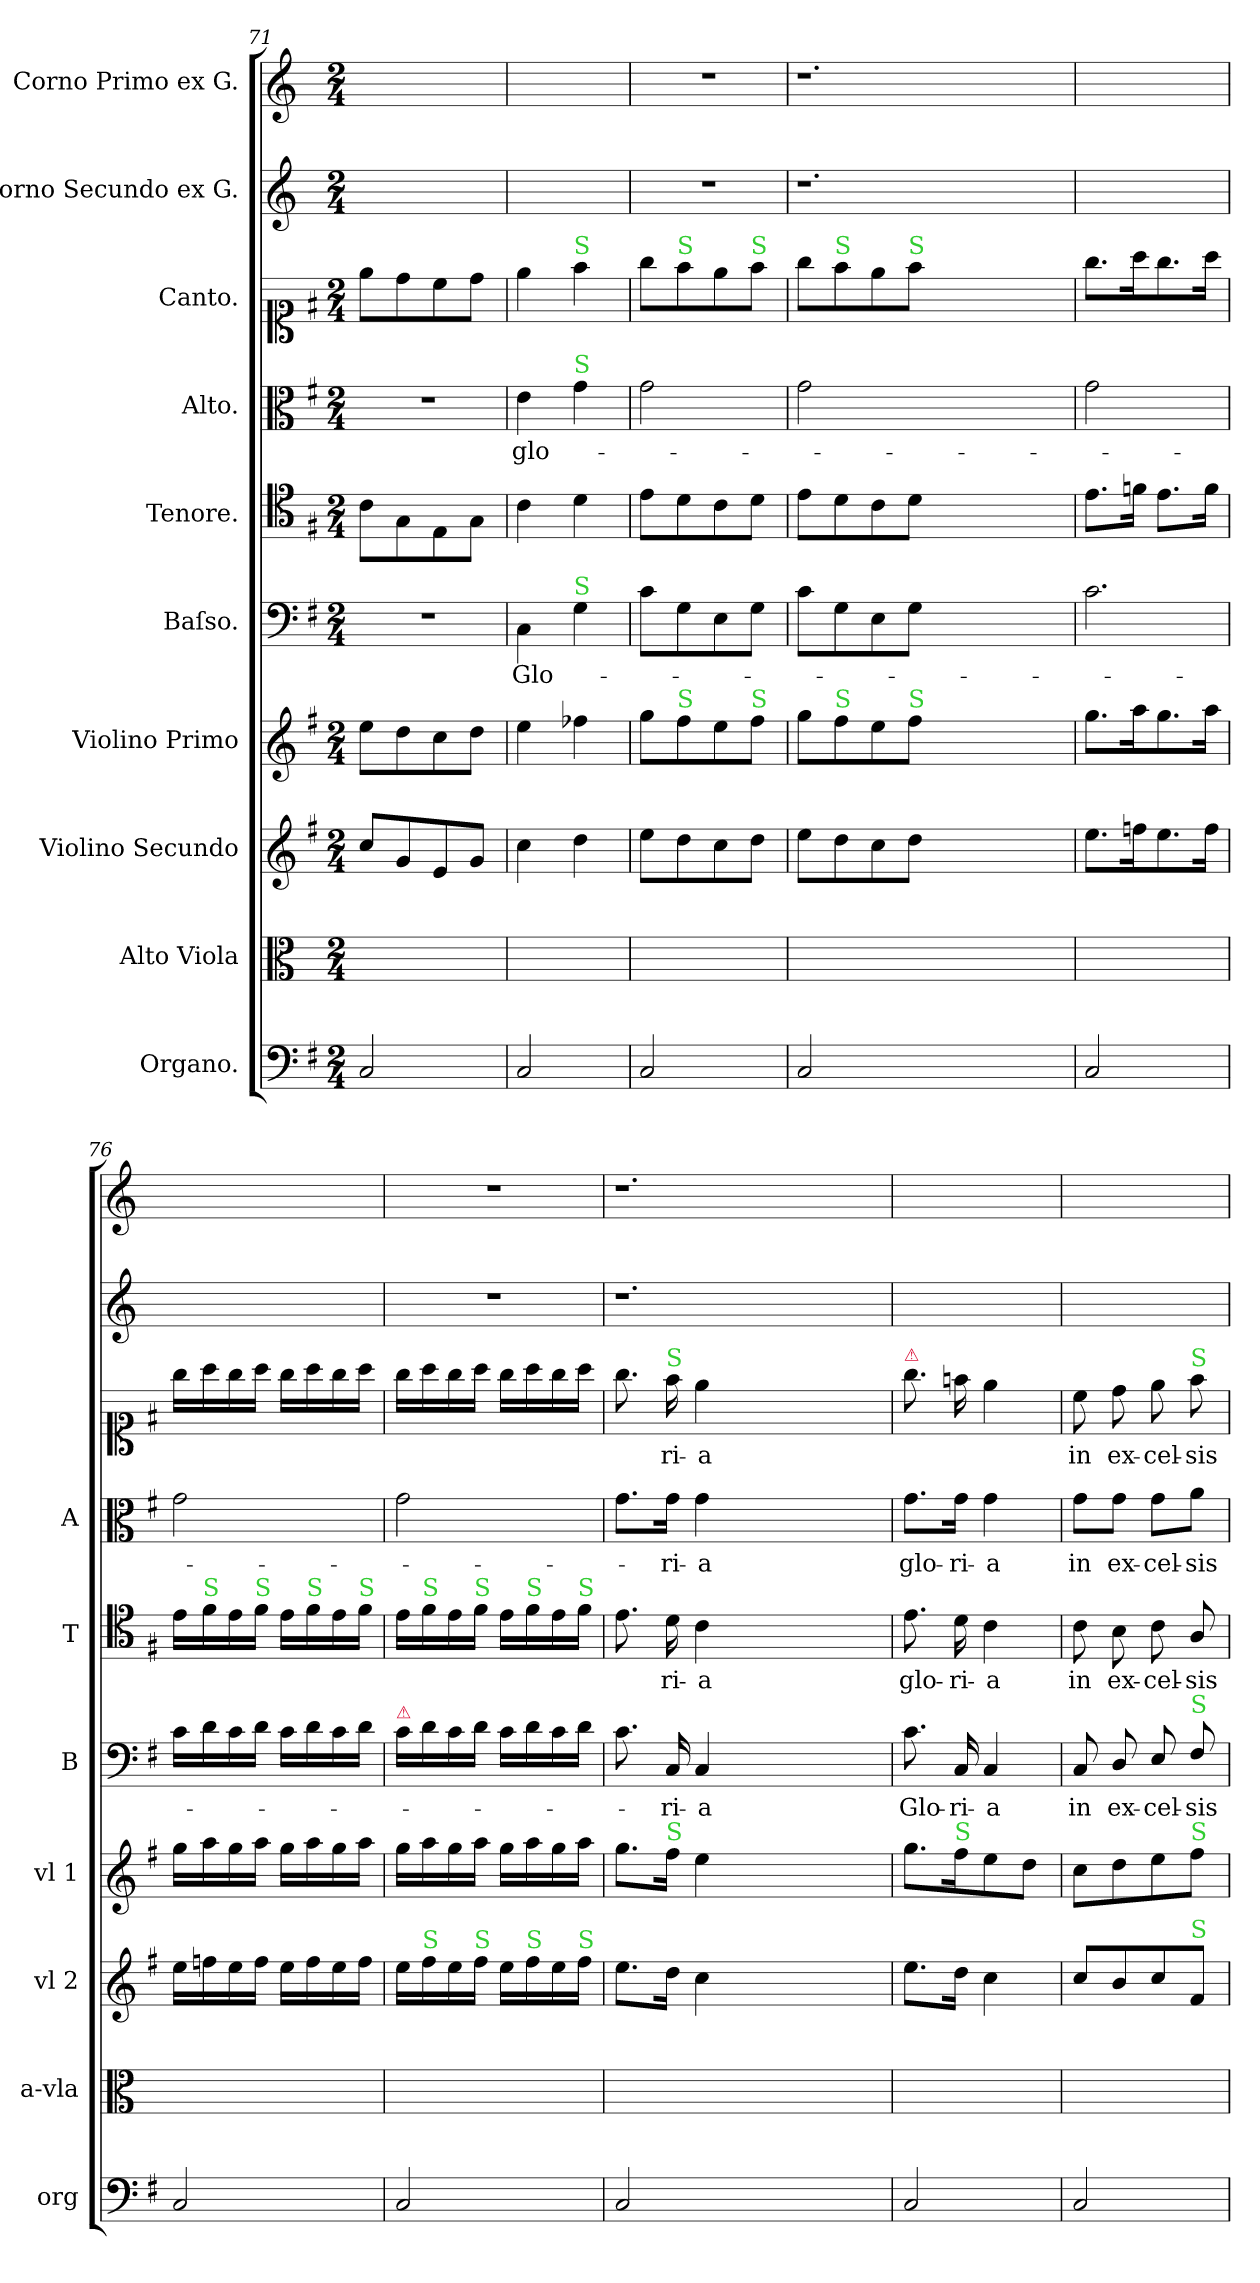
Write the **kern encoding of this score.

**kern	**kern	**kern	**kern	**kern	**text	**kern	**text	**kern	**text	**kern	**text	**kern	**kern
*part10	*part9	*part8	*part7	*part6	*part6	*part5	*part5	*part4	*part4	*part3	*part3	*part2	*part1
*staff10	*staff9	*staff8	*staff7	*staff6	*staff6	*staff5	*staff5	*staff4	*staff4	*staff3	*staff3	*staff2	*staff1
*I"Organo.	*I"Alto Viola	*I"Violino Secundo	*I"Violino Primo	*I"Baſso.	*	*I"Tenore.	*	*I"Alto.	*	*I"Canto.	*	*I"Corno Secundo ex G.	*I"Corno Primo ex G.
*I'org	*I'a-vla	*I'vl 2	*I'vl 1	*I'B	*	*I'T	*	*I'A	*	*	*	*	*
*clefF4	*clefC3	*clefG2	*clefG2	*clefF4	*	*clefC4	*	*clefC3	*	*clefC1	*	*clefG2	*clefG2
*	*	*	*	*	*	*	*	*	*	*	*	*ITrd3c5	*ITrd3c5
*k[f#]	*k[]	*k[f#]	*k[f#]	*k[f#]	*	*k[f#]	*	*k[f#]	*	*k[f#]	*	*	*
*G:	*	*G:	*G:	*G:	*	*G:	*	*G:	*	*G:	*	*	*
*M2/4	*M2/4	*M2/4	*M2/4	*M2/4	*	*M2/4	*	*M2/4	*	*M2/4	*	*M2/4	*M2/4
=71	=71	=71	=71	=71	=71	=71	=71	=71	=71	=71	=71	=71	=71
!	!	!	!	!	!	!	!	!LO:N:vis=1	!	!	!	!	!
2C/	2ryy	8cc/L	8ee\L	2r	.	8c\L	.	2r	.	8ee\L	.	2ryy	2ryy
.	.	8g/	8dd\	.	.	8G\	.	.	.	8dd\	.	.	.
.	.	8e/	8cc\	.	.	8E\	.	.	.	8cc\	.	.	.
.	.	8g/J	8dd\J	.	.	8G\J	.	.	.	8dd\J	.	.	.
=72	=72	=72	=72	=72	=72	=72	=72	=72	=72	=72	=72	=72	=72
2C/	2ryy	4cc\	4ee\	4C\	Glo-	4c\	.	4e\	glo-	4ee\	.	2ryy	2ryy
!	!	!	!	!	!	!	!	!	!	!LO:TX:a:color=limegreen:t=S	!	!	!
!	!	!	!	!	!	!	!	!LO:TX:a:color=limegreen:t=S	!	!	!	!	!
!	!	!	!	!LO:TX:a:color=limegreen:t=S	!	!	!	!	!	!	!	!	!
.	.	4dd\	4ff-X\	4G\	.	4d\	.	4g\	.	4ff#\	.	.	.
=73	=73	=73	=73	=73	=73	=73	=73	=73	=73	=73	=73	=73	=73
2C/	2ryy	8ee\L	8gg\L	8c\L	.	8e\L	.	2g\	.	8gg\L	.	2r	2r
!	!	!	!	!	!	!	!	!	!	!LO:TX:a:color=limegreen:t=S	!	!	!
!	!	!	!LO:TX:a:color=limegreen:t=S	!	!	!	!	!	!	!	!	!	!
.	.	8dd\	8ff#\	8G\	.	8d\	.	.	.	8ff#\	.	.	.
.	.	8cc\	8ee\	8E\	.	8c\	.	.	.	8ee\	.	.	.
!	!	!	!	!	!	!	!	!	!	!LO:TX:a:color=limegreen:t=S	!	!	!
!	!	!	!LO:TX:a:color=limegreen:t=S	!	!	!	!	!	!	!	!	!	!
.	.	8dd\J	8ff#\J	8G\J	.	8d\J	.	.	.	8ff#\J	.	.	.
=74	=74	=74	=74	=74	=74	=74	=74	=74	=74	=74	=74	=74	=74
2C/	2ryy	8ee\L	8gg\L	8c\L	.	8e\L	.	2g\	.	8gg\L	.	1.r	1.r
!	!	!	!	!	!	!	!	!	!	!LO:TX:a:color=limegreen:t=S	!	!	!
!	!	!	!LO:TX:a:color=limegreen:t=S	!	!	!	!	!	!	!	!	!	!
.	.	8dd\	8ff#\	8G\	.	8d\	.	.	.	8ff#\	.	.	.
.	.	8cc\	8ee\	8E\	.	8c\	.	.	.	8ee\	.	.	.
!	!	!	!	!	!	!	!	!	!	!LO:TX:a:color=limegreen:t=S	!	!	!
!	!	!	!LO:TX:a:color=limegreen:t=S	!	!	!	!	!	!	!	!	!	!
.	.	8dd\J	8ff#\J	8G\J	.	8d\J	.	.	.	8ff#\J	.	.	.
1ryy	1ryy	1ryy	1ryy	1ryy	.	1ryy	.	1ryy	.	1ryy	.	.	.
=75	=75	=75	=75	=75	=75	=75	=75	=75	=75	=75	=75	=75	=75
!	!	!	!	!LO:N:vis=2.	!	!	!	!	!	!	!	!	!
2C/	2ryy	8.ee\L	8.gg\L	2c\	.	8.e\L	.	2g\	.	8.gg\L	.	2ryy	2ryy
.	.	16ffn\K	16aa\K	.	.	16fn\Jk	.	.	.	16aa\K	.	.	.
.	.	8.ee\	8.gg\	.	.	8.e\L	.	.	.	8.gg\	.	.	.
.	.	16ff\Jk	16aa\Jk	.	.	16f\Jk	.	.	.	16aa\Jk	.	.	.
=76	=76	=76	=76	=76	=76	=76	=76	=76	=76	=76	=76	=76	=76
2C/	2ryy	16ee\LL	16gg\LL	16c\LL	.	16e\LL	.	2g\	.	16gg\LL	.	2ryy	2ryy
!	!	!	!	!	!	!LO:TX:a:color=limegreen:t=S	!	!	!	!	!	!	!
.	.	16ffn\	16aa\	16d\	.	16f#\	.	.	.	16aa\	.	.	.
.	.	16ee\	16gg\	16c\	.	16e\	.	.	.	16gg\	.	.	.
!	!	!	!	!	!	!LO:TX:a:color=limegreen:t=S	!	!	!	!	!	!	!
.	.	16ff\JJ	16aa\JJ	16d\JJ	.	16f#\JJ	.	.	.	16aa\JJ	.	.	.
.	.	16ee\LL	16gg\LL	16c\LL	.	16e\LL	.	.	.	16gg\LL	.	.	.
!	!	!	!	!	!	!LO:TX:a:color=limegreen:t=S	!	!	!	!	!	!	!
.	.	16ff\	16aa\	16d\	.	16f#\	.	.	.	16aa\	.	.	.
.	.	16ee\	16gg\	16c\	.	16e\	.	.	.	16gg\	.	.	.
!	!	!	!	!	!	!LO:TX:a:color=limegreen:t=S	!	!	!	!	!	!	!
.	.	16ff\JJ	16aa\JJ	16d\JJ	.	16f#\JJ	.	.	.	16aa\JJ	.	.	.
=77	=77	=77	=77	=77	=77	=77	=77	=77	=77	=77	=77	=77	=77
!	!	!	!	!LO:TX:a:color=crimson:t=⚠	!	!	!	!	!	!	!	!	!
2C/	2ryy	16ee\LL	16gg\LL	16ci\LL	.	16e\LL	.	2g\	.	16gg\LL	.	2r	2r
!	!	!	!	!	!	!LO:TX:a:color=limegreen:t=S	!	!	!	!	!	!	!
!	!	!LO:TX:a:color=limegreen:t=S	!	!	!	!	!	!	!	!	!	!	!
.	.	16ff#\	16aa\	16di\	.	16f#\	.	.	.	16aa\	.	.	.
.	.	16ee\	16gg\	16ci\	.	16e\	.	.	.	16gg\	.	.	.
!	!	!	!	!	!	!LO:TX:a:color=limegreen:t=S	!	!	!	!	!	!	!
!	!	!LO:TX:a:color=limegreen:t=S	!	!	!	!	!	!	!	!	!	!	!
.	.	16ff#\JJ	16aa\JJ	16di\JJ	.	16f#\JJ	.	.	.	16aa\JJ	.	.	.
.	.	16ee\LL	16gg\LL	16ci\LL	.	16e\LL	.	.	.	16gg\LL	.	.	.
!	!	!	!	!	!	!LO:TX:a:color=limegreen:t=S	!	!	!	!	!	!	!
!	!	!LO:TX:a:color=limegreen:t=S	!	!	!	!	!	!	!	!	!	!	!
.	.	16ff#\	16aa\	16di\	.	16f#\	.	.	.	16aa\	.	.	.
.	.	16ee\	16gg\	16ci\	.	16e\	.	.	.	16gg\	.	.	.
!	!	!	!	!	!	!LO:TX:a:color=limegreen:t=S	!	!	!	!	!	!	!
!	!	!LO:TX:a:color=limegreen:t=S	!	!	!	!	!	!	!	!	!	!	!
.	.	16ff#\JJ	16aa\JJ	16di\JJ	.	16f#\JJ	.	.	.	16aa\JJ	.	.	.
=78	=78	=78	=78	=78	=78	=78	=78	=78	=78	=78	=78	=78	=78
2C/	2ryy	8.ee\L	8.gg\L	8.c\	.	8.e\	.	8.g\L	.	8.gg\	.	1.r	1.r
!	!	!	!	!	!	!	!	!	!	!LO:TX:a:color=limegreen:t=S	!	!	!
!	!	!	!LO:TX:a:color=limegreen:t=S	!	!	!	!	!	!	!	!	!	!
.	.	16dd\Jk	16ff#\Jk	16C/	-ri-	16d\	-ri-	16g\Jk	-ri-	16ff#\	-ri-	.	.
.	.	4cc\	4ee\	4C/	-a	4c\	-a	4g\	-a	4ee\	-a	.	.
1ryy	1ryy	1ryy	1ryy	1ryy	.	1ryy	.	1ryy	.	1ryy	.	.	.
=79	=79	=79	=79	=79	=79	=79	=79	=79	=79	=79	=79	=79	=79
!	!	!	!	!	!	!	!	!	!	!LO:TX:a:color=crimson:t=⚠	!	!	!
!	!	!	!	!	!	!	!LO:LY:i	!	!LO:LY:i	!	!	!	!
2C/	2ryy	8.ee\L	8.gg\L	8.c\	Glo-	8.e\	glo-	8.g\L	glo-	8.ggi\	.	2ryy	2ryy
!	!	!	!LO:TX:a:color=limegreen:t=S	!	!	!	!	!	!	!	!	!	!
!	!	!	!	!	!	!	!LO:LY:i	!	!LO:LY:i	!	!	!	!
.	.	16dd\Jk	16ff#\K	16C/	-ri-	16d\	-ri-	16g\Jk	-ri-	16ffni\	.	.	.
!	!	!	!	!	!	!	!LO:LY:i	!	!LO:LY:i	!	!	!	!
.	.	4cc\	8ee\	4C/	-a	4c\	-a	4g\	-a	4eei\	.	.	.
.	.	.	8dd\J	.	.	.	.	.	.	.	.	.	.
=80	=80	=80	=80	=80	=80	=80	=80	=80	=80	=80	=80	=80	=80
2C/	2ryy	8cc/L	8cc\L	8C/	in	8c\	in	8g\L	in	8cc\	in	2ryy	2ryy
.	.	8b/	8dd\	8D/	ex-	8B\	ex-	8g\J	ex-	8dd\	ex-	.	.
.	.	8cc/	8ee\	8E/	-cel-	8c\	-cel-	8g\L	-cel-	8ee\	-cel-	.	.
!	!	!	!	!	!	!	!	!	!	!LO:TX:a:color=limegreen:t=S	!	!	!
!	!	!	!	!LO:TX:a:color=limegreen:t=S	!	!	!	!	!	!	!	!	!
!	!	!	!LO:TX:a:color=limegreen:t=S	!	!	!	!	!	!	!	!	!	!
!	!	!LO:TX:a:color=limegreen:t=S	!	!	!	!	!	!	!	!	!	!	!
.	.	8f#/J	8ff#\J	8F#/	-sis	8A/	-sis	8a\J	-sis	8ff#\	-sis	.	.
=	=	=	=	=	=	=	=	=	=	=	=	=	=
*-	*-	*-	*-	*-	*-	*-	*-	*-	*-	*-	*-	*-	*-
